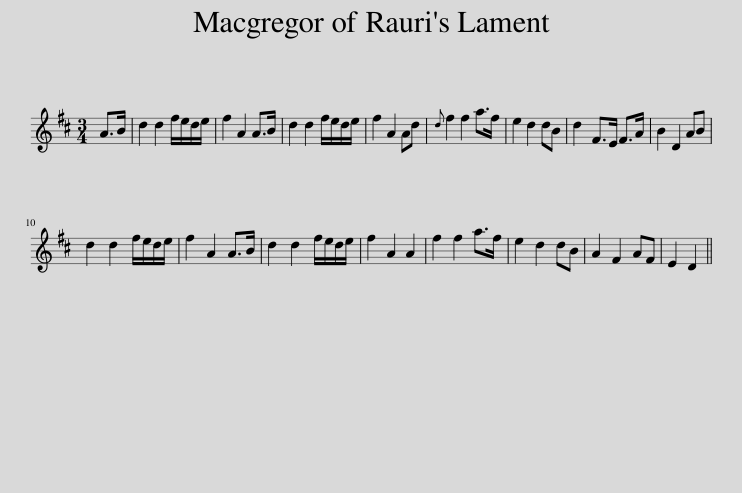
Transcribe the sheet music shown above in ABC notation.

X:1
L:1/8
M:3/4
I:linebreak $
K:D
V:1 treble
V:1
 A>B | d2 d2 f/e/d/e/ | f2 A2 A>B | d2 d2 f/e/d/e/ | f2 A2 Ad | %5
{d} f2 f2 a>f | e2 d2 dB | d2 F>E F>A | B2 D2 AB |$ d2 d2 f/e/d/e/ | %10
 f2 A2 A>B | d2 d2 f/e/d/e/ | f2 A2 A2 | f2 f2 a>f | e2 d2 dB | %15
 A2 F2 AF | E2 D2 || %17
